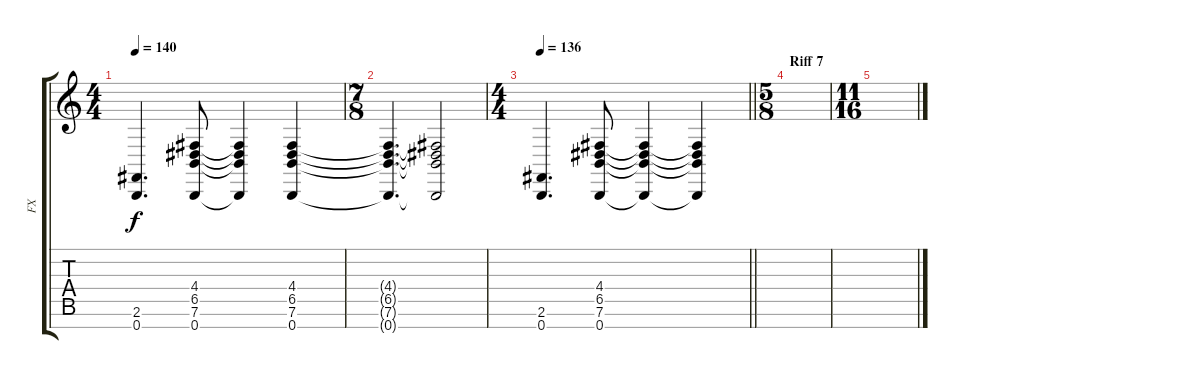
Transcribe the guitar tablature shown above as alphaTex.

\track ("FX" "FX") {instrument fx2soundtrack}
\staff {score tabs}
\tuning (E4 B3 G3 D3 A2 E2 B1) {hide}
\ts (4 4)
\tempo 140
\clef g2
\ks c
(2.6 0.7).4{d dy f} (4.4 6.5 7.6 0.7).8 (4.4{t} 6.5{t} 7.6{t} 0.7{t}).4 (4.4 6.5 7.6 0.7).4 |
\ts (7 8)
(4.4{t} 6.5{t} 7.6{t} 0.7{t}).4{d} (4.4{t} 6.5{t} 7.6{t} 0.7{t}).2 |
\ts (4 4)
\tempo 136
\barLineRight lightlight
(2.6 0.7).4{d} (4.4 6.5 7.6 0.7).8 (4.4{t} 6.5{t} 7.6{t} 0.7{t}).4 (4.4{t} 6.5{t} 7.6{t} 0.7{t}).4 |
\ts (5 8)
\section ("" "Riff 7")
|
\ts (11 16)
